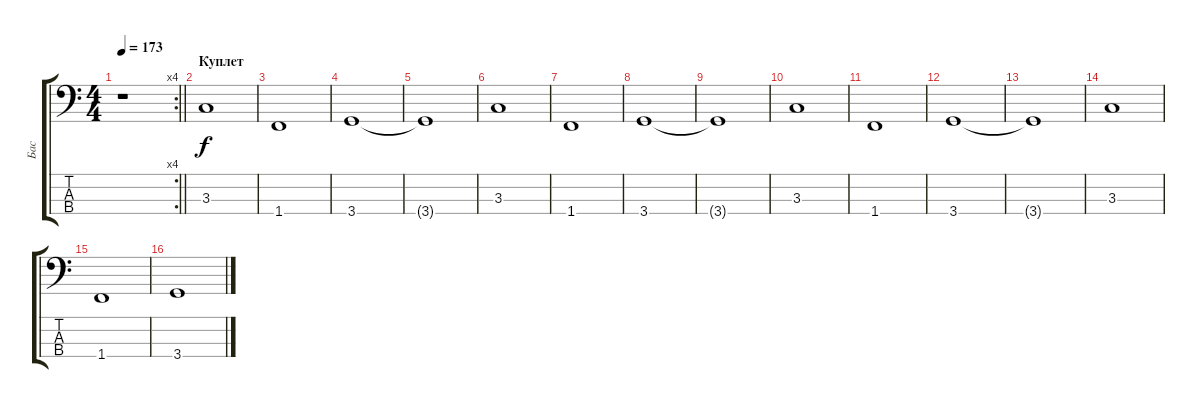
\track ("Бас" "Бас") {instrument electricbassfinger}
\staff {score tabs}
\tuning (G2 D2 A1 E1) {hide}
\rc 4
\ts (4 4)
\tempo 173
\clef f4
\barLineRight lightlight
\ks c
r.1{dy f instrument electricbassfinger} |
\section ("" "Куплет")
3.3.1 |
1.4.1 |
3.4.1 |
3.4{t}.1 |
3.3.1 |
1.4.1 |
3.4.1 |
3.4{t}.1 |
3.3.1 |
1.4.1 |
3.4.1 |
3.4{t}.1 |
3.3.1 |
1.4.1 |
3.4.1
